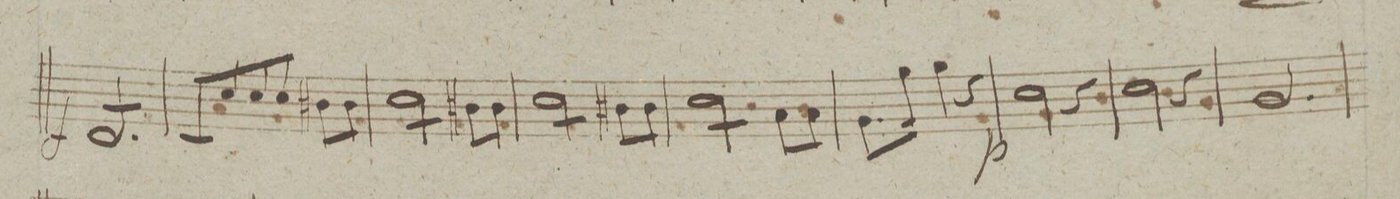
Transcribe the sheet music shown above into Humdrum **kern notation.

**kern	**dynam
*I"Viola	*
*clefC3	*
*k[f#]	*
*M3/4	*
8E/L	f
8E/	.
8E/	.
8E/	.
8E/	.
8E/J	.
*Xtremolo	*
=33	=33
8D/L	.
8d/	.
8d/	.
8d/J	.
8c#X\L	.
8c#\J	.
=34	=34
*tremolo	*
8d\L	.
8d\	.
8d\	.
8d\J	.
*Xtremolo	*
8c#X\L	.
8c#\J	.
=35	=35
*tremolo	*
8d\L	.
8d\	.
8d\	.
8d\J	.
*Xtremolo	*
8c#X\L	.
8c#\J	.
=36	=36
*tremolo	*
8d\L	.
8d\	.
8d\	.
8d\J	.
*Xtremolo	*
8B\L	.
8B\J	.
=37	=37
8.A\L	.
16a\Jk	.
4a\	.
4r	.
=38	=38
2d\	p
4r	.
=39	=39
2d\	.
4r	.
=40	=40
2.A/	.
=41	=41
*-	*-
